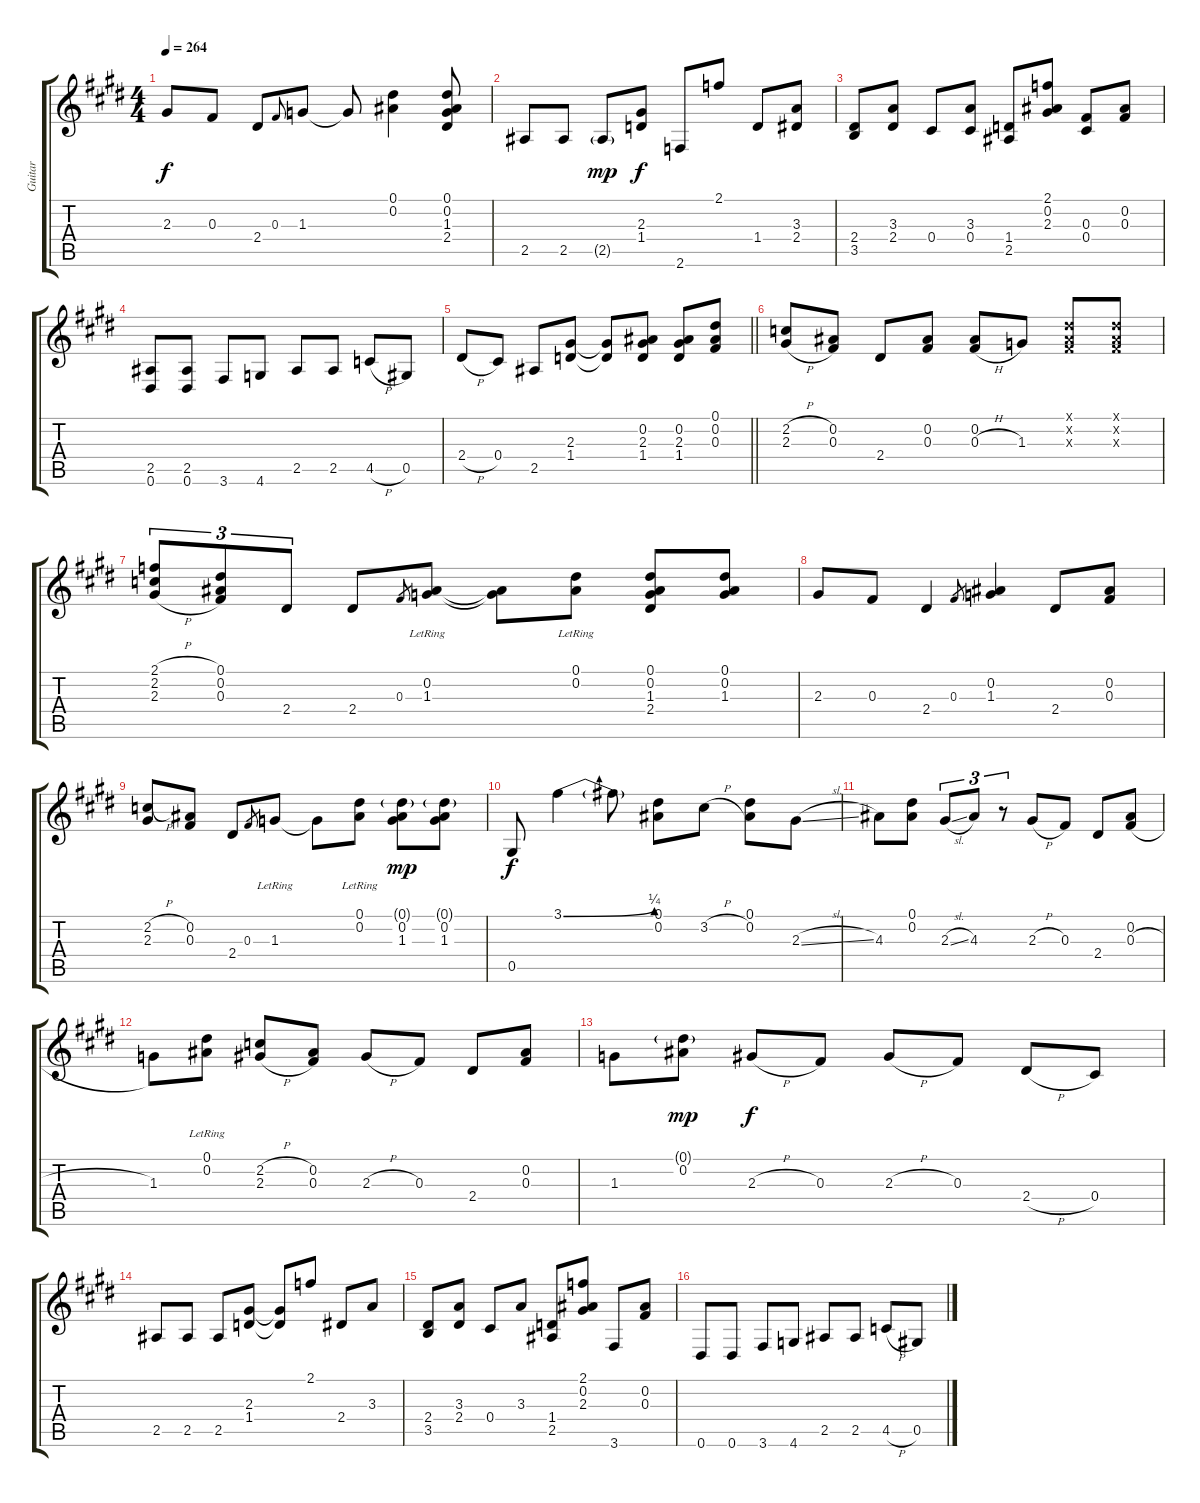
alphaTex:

\track ("Guitar" "Guitar") {instrument electricguitarjazz}
\staff {score tabs}
\tuning (Eb4 Bb3 Gb3 Db3 Ab2 Eb2) {hide}
\ts (4 4)
\tempo 264
\clef g2
\ks e
2.3.8{dy f} 0.3.8 2.4.8 0.3.8{gr onbeat} 1.3.8 1.3{t}.8 (0.1 0.2).4 (0.1 0.2 1.3 2.4).8 |
2.5.8 2.5.8 2.5{g}.8{dy mp} (2.3 1.4).8{dy f} 2.6.8 2.1.8 1.4.8 (3.3 2.4).8 |
(2.4 3.5).8 (3.3 2.4).8 0.4.8 (3.3 0.4).8 (1.4 2.5).8 (2.1 0.2 2.3).8 (0.3 0.4).8 (0.2 0.3).8 |
(2.5 0.6).8 (2.5 0.6).8 3.6.8 4.6.8 2.5.8 2.5.8 4.5{h}.8 0.5.8 |
\barLineRight lightlight
2.4{h}.8 0.4.8 2.5.8 (2.3 1.4).8 (2.3{t} 1.4{t}).8 (0.2 2.3 1.4).8 (0.2 2.3 1.4).8 (0.1 0.2 0.3).8 |
(2.2{h} 2.3{h}).8 (0.2 0.3).8 2.4.8 (0.2 0.3).8 (0.2 0.3{h}).8 1.3.8 (0.1{x} 0.2{x} 0.3{x}).8 (0.1{x} 0.2{x} 0.3{x}).8 |
(2.1{h} 2.2{h} 2.3{h}).8{tu (3 2)} (0.1 0.2 0.3).8{tu (3 2)} 2.4.8{tu (3 2)} 2.4.8 0.3.8{gr} (0.2{lr} 1.3).8 (0.2{t} 1.3{t}).8 (0.1{lr} 0.2).8 (0.1 0.2 1.3 2.4).8 (0.1 0.2 1.3).8 |
2.3.8 0.3.8 2.4.4 0.3.8{gr} (0.2 1.3).4 2.4.8 (0.2 0.3).8 |
(2.2{h} 2.3).8 (0.2 0.3).8 2.4.8 0.3.8{gr} 1.3{lr}.8 1.3{t}.8 (0.1{lr} 0.2).8 (0.1{g} 0.2 1.3).8{dy mp} (0.1{g} 0.2 1.3).8 |
0.5.8{dy f} 3.1{be (bend 0 0 60 1)}.4 3.1{t}.8 (0.1 0.2).8 3.2{h}.8 (0.1 0.2).8 2.3{sl}.8 |
4.3.8 (0.1 0.2).8 2.3{sl}.8{tu (3 2)} 4.3.8{tu (3 2)} r.8{tu (3 2)} 2.3{h}.8 0.3.8 2.4.8 (0.2 0.3{h}).8 |
1.3.8 (0.1{lr} 0.2{lr}).8 (2.2{h} 2.3{h}).8 (0.2 0.3).8 2.3{h}.8 0.3.8 2.4.8 (0.2 0.3).8 |
1.3.8 (0.1{g} 0.2).8{dy mp} 2.3{h}.8{dy f} 0.3.8 2.3{h}.8 0.3.8 2.4{h}.8 0.4.8 |
2.5.8 2.5.8 2.5.8 (2.3 1.4).8 (2.3{t} 1.4{t}).8 2.1.8 2.4.8 3.3.8 |
(2.4 3.5).8 (3.3 2.4).8 0.4.8 3.3.8 (1.4 2.5).8 (2.1 0.2 2.3).8 3.6.8 (0.2 0.3).8 |
0.6.8 0.6.8 3.6.8 4.6.8 2.5.8 2.5.8 4.5{h}.8 0.5.8
